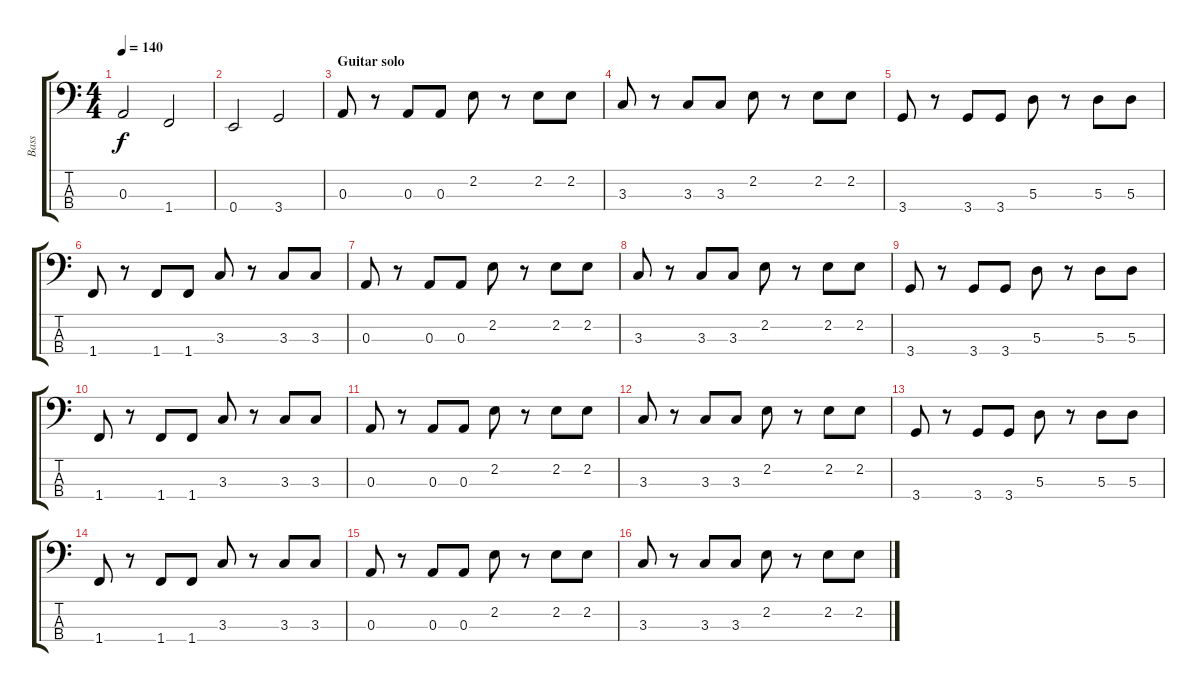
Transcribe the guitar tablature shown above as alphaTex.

\track ("Bass" "Bass") {instrument electricbasspick}
\staff {score tabs}
\tuning (G2 D2 A1 E1) {hide}
\ts (4 4)
\tempo 140
\clef f4
\ks c
0.3.2{dy f} 1.4.2 |
0.4.2 3.4.2 |
\section ("" "Guitar solo")
0.3.8 r.8 0.3.8 0.3.8 2.2.8 r.8 2.2.8 2.2.8 |
3.3.8 r.8 3.3.8 3.3.8 2.2.8 r.8 2.2.8 2.2.8 |
3.4.8 r.8 3.4.8 3.4.8 5.3.8 r.8 5.3.8 5.3.8 |
1.4.8 r.8 1.4.8 1.4.8 3.3.8 r.8 3.3.8 3.3.8 |
0.3.8 r.8 0.3.8 0.3.8 2.2.8 r.8 2.2.8 2.2.8 |
3.3.8 r.8 3.3.8 3.3.8 2.2.8 r.8 2.2.8 2.2.8 |
3.4.8 r.8 3.4.8 3.4.8 5.3.8 r.8 5.3.8 5.3.8 |
1.4.8 r.8 1.4.8 1.4.8 3.3.8 r.8 3.3.8 3.3.8 |
0.3.8 r.8 0.3.8 0.3.8 2.2.8 r.8 2.2.8 2.2.8 |
3.3.8 r.8 3.3.8 3.3.8 2.2.8 r.8 2.2.8 2.2.8 |
3.4.8 r.8 3.4.8 3.4.8 5.3.8 r.8 5.3.8 5.3.8 |
1.4.8 r.8 1.4.8 1.4.8 3.3.8 r.8 3.3.8 3.3.8 |
0.3.8 r.8 0.3.8 0.3.8 2.2.8 r.8 2.2.8 2.2.8 |
3.3.8 r.8 3.3.8 3.3.8 2.2.8 r.8 2.2.8 2.2.8
